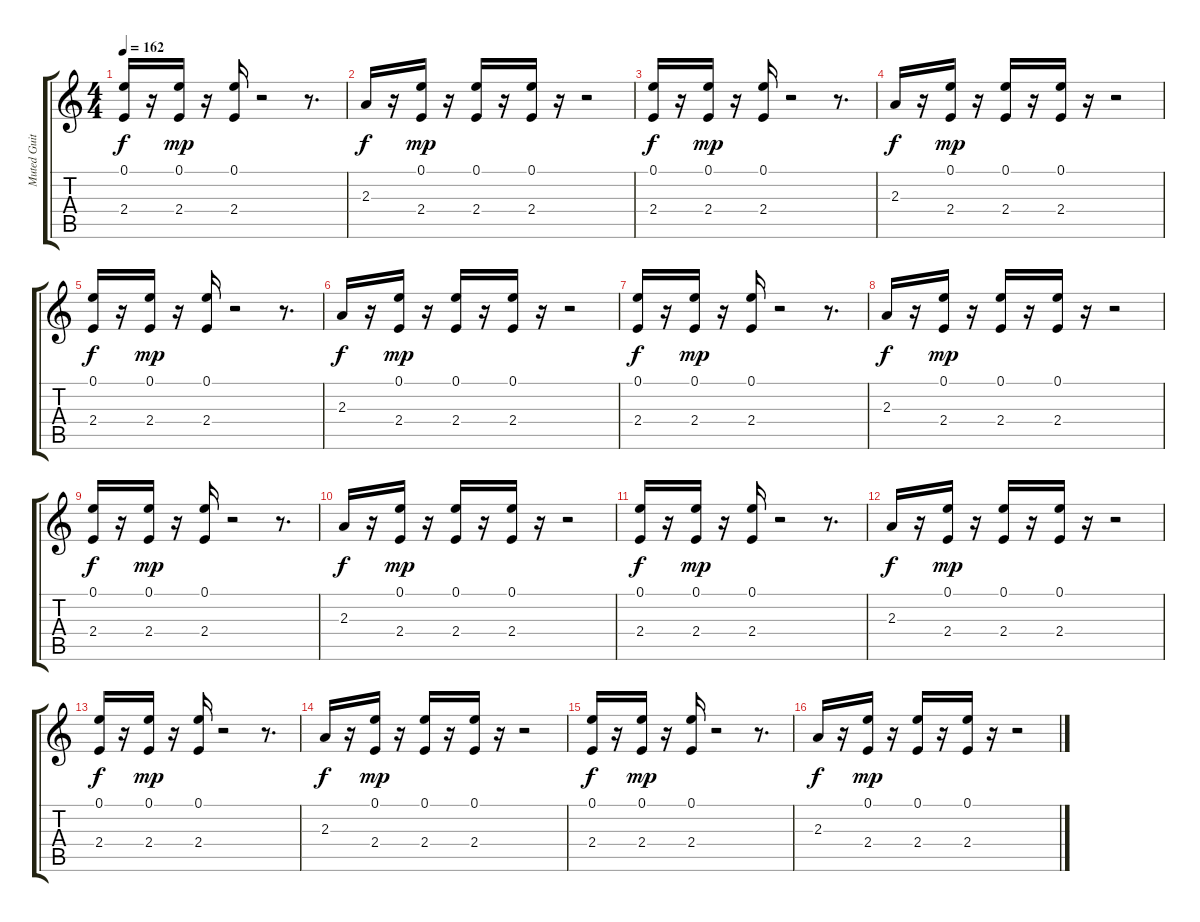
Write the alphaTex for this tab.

\track ("Muted Guitar" "Muted Guit") {instrument electricguitarmuted}
\staff {score tabs}
\tuning (E4 B3 G3 D3 A2 E2) {hide}
\ts (4 4)
\tempo 162
\clef g2
\ks c
(0.1 2.4).16{dy f} r.16 (0.1 2.4).16{dy mp} r.16 (0.1 2.4).16 r.2 r.8{d} |
2.3.16{dy f} r.16 (0.1 2.4).16{dy mp} r.16 (0.1 2.4).16 r.16 (0.1 2.4).16 r.16 r.2 |
(0.1 2.4).16{dy f} r.16 (0.1 2.4).16{dy mp} r.16 (0.1 2.4).16 r.2 r.8{d} |
2.3.16{dy f} r.16 (0.1 2.4).16{dy mp} r.16 (0.1 2.4).16 r.16 (0.1 2.4).16 r.16 r.2 |
(0.1 2.4).16{dy f} r.16 (0.1 2.4).16{dy mp} r.16 (0.1 2.4).16 r.2 r.8{d} |
2.3.16{dy f} r.16 (0.1 2.4).16{dy mp} r.16 (0.1 2.4).16 r.16 (0.1 2.4).16 r.16 r.2 |
(0.1 2.4).16{dy f} r.16 (0.1 2.4).16{dy mp} r.16 (0.1 2.4).16 r.2 r.8{d} |
2.3.16{dy f} r.16 (0.1 2.4).16{dy mp} r.16 (0.1 2.4).16 r.16 (0.1 2.4).16 r.16 r.2 |
(0.1 2.4).16{dy f} r.16 (0.1 2.4).16{dy mp} r.16 (0.1 2.4).16 r.2 r.8{d} |
2.3.16{dy f} r.16 (0.1 2.4).16{dy mp} r.16 (0.1 2.4).16 r.16 (0.1 2.4).16 r.16 r.2 |
(0.1 2.4).16{dy f} r.16 (0.1 2.4).16{dy mp} r.16 (0.1 2.4).16 r.2 r.8{d} |
2.3.16{dy f} r.16 (0.1 2.4).16{dy mp} r.16 (0.1 2.4).16 r.16 (0.1 2.4).16 r.16 r.2 |
(0.1 2.4).16{dy f} r.16 (0.1 2.4).16{dy mp} r.16 (0.1 2.4).16 r.2 r.8{d} |
2.3.16{dy f} r.16 (0.1 2.4).16{dy mp} r.16 (0.1 2.4).16 r.16 (0.1 2.4).16 r.16 r.2 |
(0.1 2.4).16{dy f} r.16 (0.1 2.4).16{dy mp} r.16 (0.1 2.4).16 r.2 r.8{d} |
2.3.16{dy f} r.16 (0.1 2.4).16{dy mp} r.16 (0.1 2.4).16 r.16 (0.1 2.4).16 r.16 r.2
